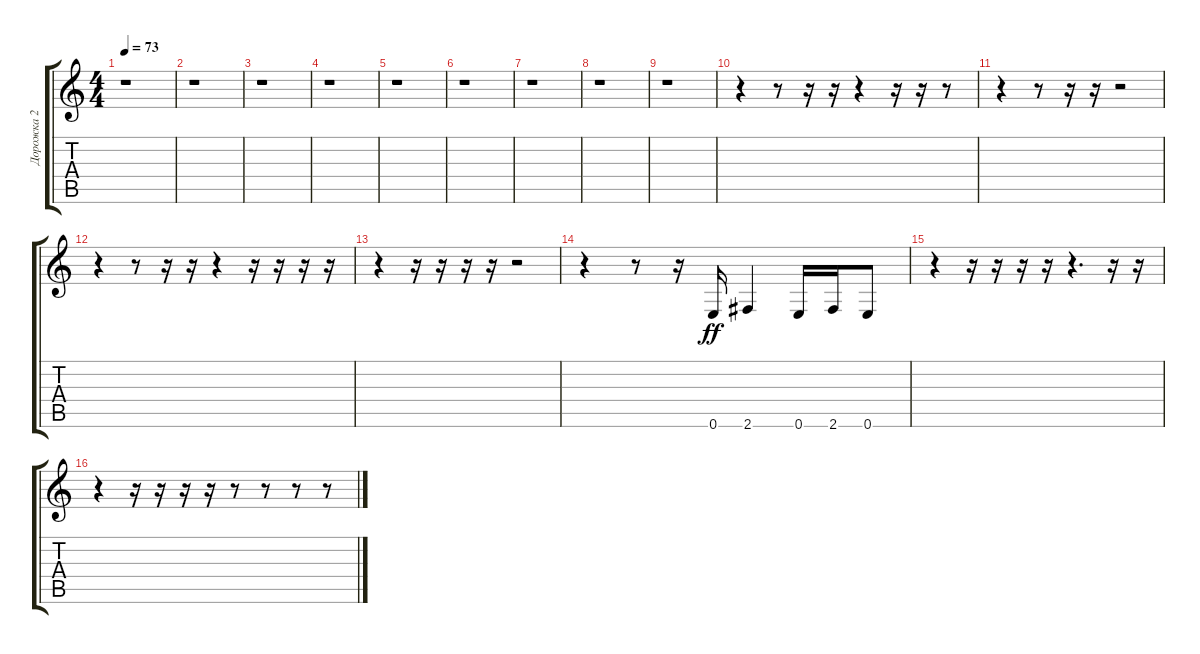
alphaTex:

\track ("Дорожка 2" "Дорожка 2") {instrument electricbassfinger}
\staff {score tabs}
\tuning (E4 B3 G3 D3 A2 E2) {hide}
\ts (4 4)
\tempo 73
\clef g2
\ks c
r.1{dy ff instrument electricbassfinger} |
r.1 |
r.1 |
r.1 |
r.1 |
r.1 |
r.1 |
r.1 |
r.1 |
r.4 r.8 r.16 r.16 r.4 r.16 r.16 r.8 |
r.4 r.8 r.16 r.16 r.2 |
r.4 r.8 r.16 r.16 r.4 r.16 r.16 r.16 r.16 |
r.4 r.16 r.16 r.16 r.16 r.2 |
r.4 r.8 r.16 0.6.16 2.6.4 0.6.16 2.6.16 0.6.8 |
r.4 r.16 r.16 r.16 r.16 r.4{d} r.16 r.16 |
r.4 r.16 r.16 r.16 r.16 r.8 r.8 r.8 r.8
